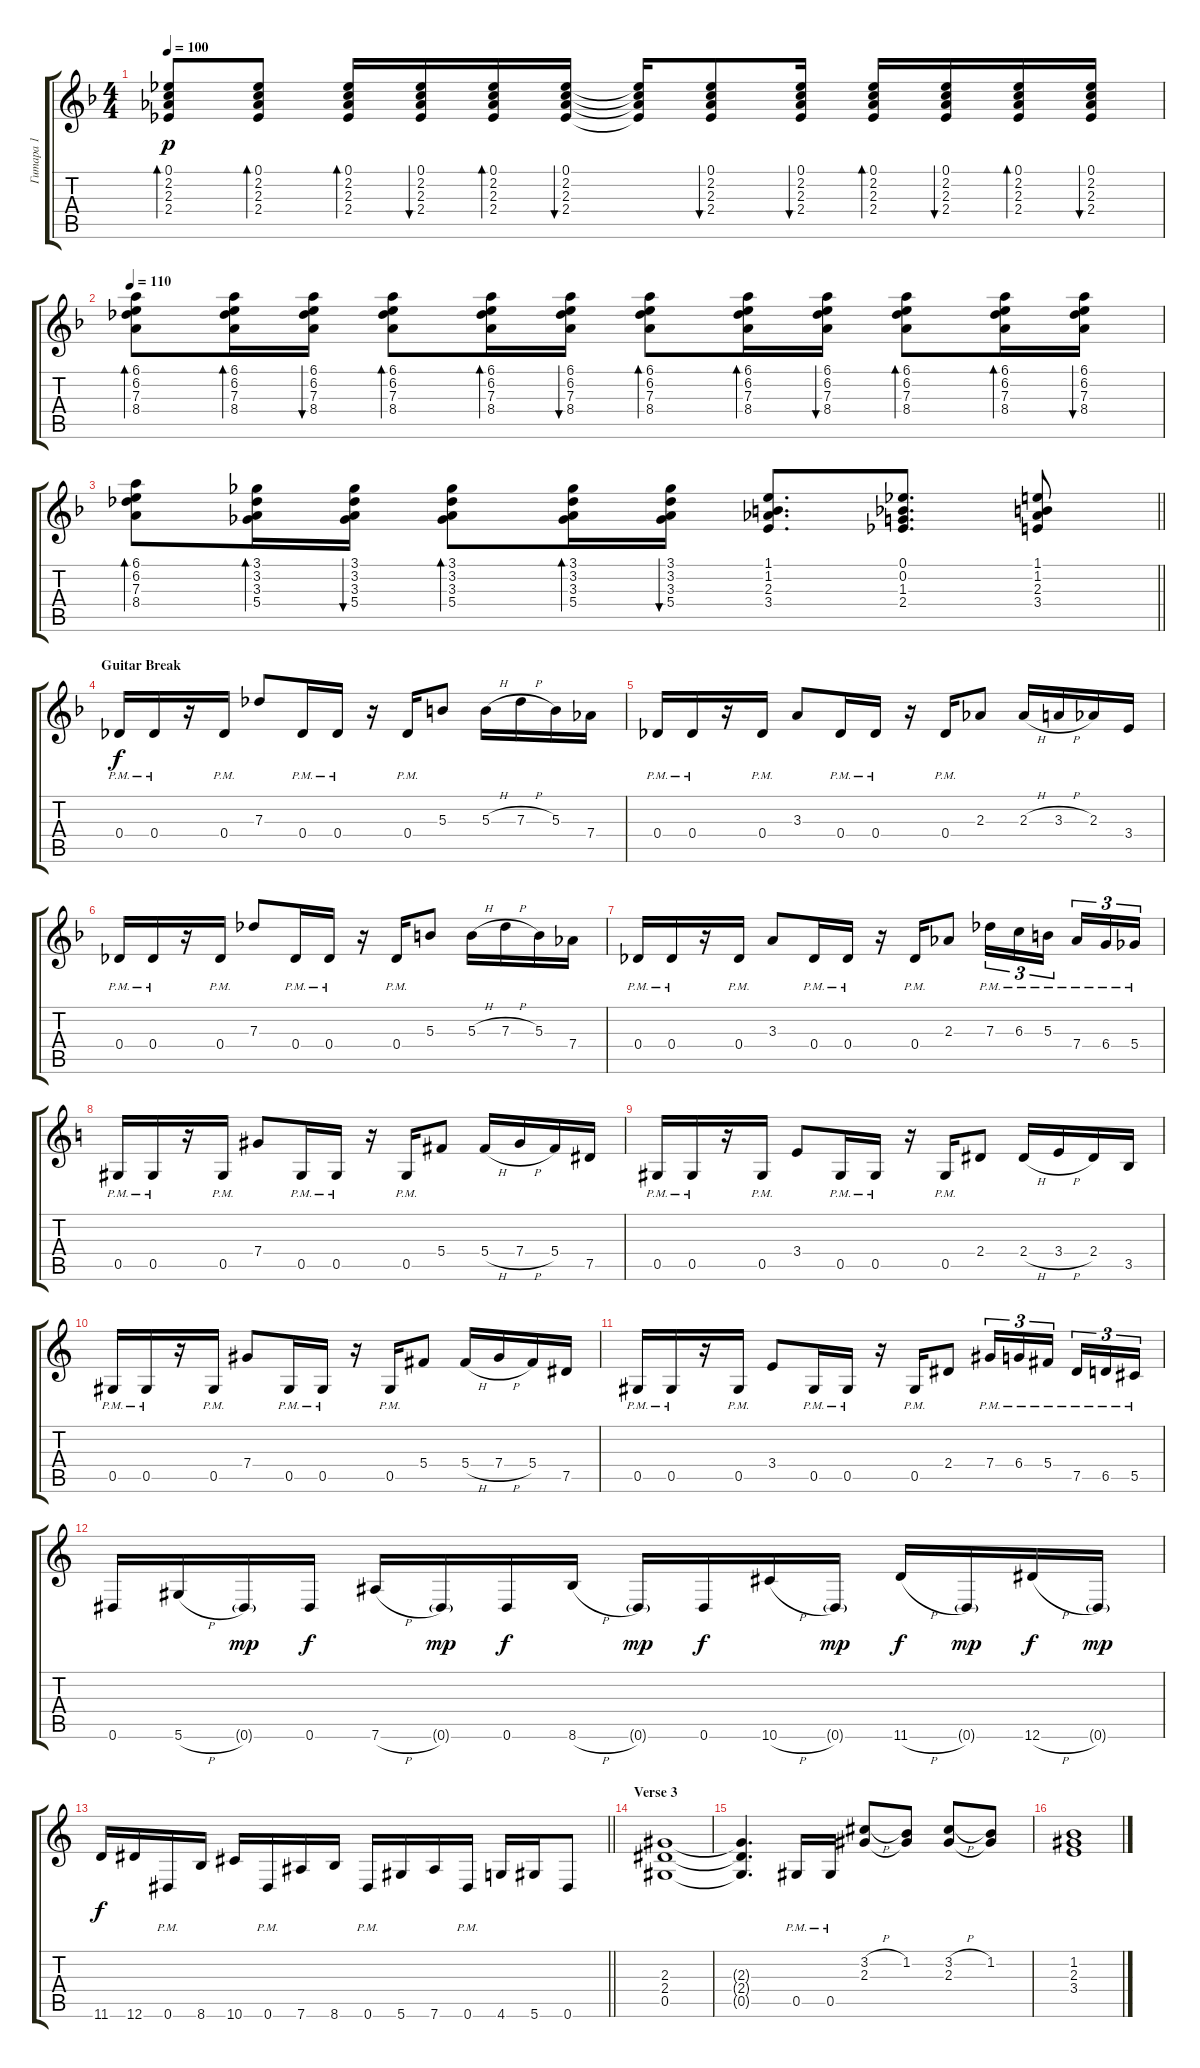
\track ("Гитара 1" "Гитара 1") {instrument distortionguitar}
\staff {score tabs}
\tuning (Eb4 Bb3 Gb3 Db3 Ab2 Eb2) {hide}
\ts (4 4)
\tempo 100
\clef g2
\ks dminor
(0.1 2.2 2.3 2.4).8{bd 60 dy p} (0.1 2.2 2.3 2.4).8{bd 60} (0.1 2.2 2.3 2.4).16{bd 60} (0.1 2.2 2.3 2.4).16{bu 60} (0.1 2.2 2.3 2.4).16{bd 60} (0.1 2.2 2.3 2.4).16{bu 60} (0.1{t} 2.2{t} 2.3{t} 2.4{t}).16 (0.1 2.2 2.3 2.4).8{bu 60} (0.1 2.2 2.3 2.4).16{bu 60} (0.1 2.2 2.3 2.4).16{bd 60} (0.1 2.2 2.3 2.4).16{bu 60} (0.1 2.2 2.3 2.4).16{bd 60} (0.1 2.2 2.3 2.4).16{bu 60} |
\tempo 110
(6.1 6.2 7.3 8.4).8{bd 60} (6.1 6.2 7.3 8.4).16{bd 60} (6.1 6.2 7.3 8.4).16{bu 60} (6.1 6.2 7.3 8.4).8{bd 60} (6.1 6.2 7.3 8.4).16{bd 60} (6.1 6.2 7.3 8.4).16{bu 60} (6.1 6.2 7.3 8.4).8{bd 60} (6.1 6.2 7.3 8.4).16{bd 60} (6.1 6.2 7.3 8.4).16{bu 60} (6.1 6.2 7.3 8.4).8{bd 60} (6.1 6.2 7.3 8.4).16{bd 60} (6.1 6.2 7.3 8.4).16{bu 60} |
\barLineRight lightlight
(6.1 6.2 7.3 8.4).8{bd 60} (3.1 3.2 3.3 5.4).16{bd 60} (3.1 3.2 3.3 5.4).16{bu 60} (3.1 3.2 3.3 5.4).8{bd 60} (3.1 3.2 3.3 5.4).16{bd 60} (3.1 3.2 3.3 5.4).16{bu 60} (1.1 1.2 2.3 3.4).8{d} (0.1 0.2 1.3 2.4).8{d} (1.1 1.2 2.3 3.4).8 |
\section ("" "Guitar Break")
0.4{pm}.16{dy f volume 8 instrument distortionguitar} 0.4{pm}.16 r.16 0.4{pm}.16 7.3.8 0.4{pm}.16 0.4{pm}.16 r.16 0.4{pm}.16 5.3.8 5.3{h}.16 7.3{h}.16 5.3.16 7.4.16 |
0.4{pm}.16 0.4{pm}.16 r.16 0.4{pm}.16 3.3.8 0.4{pm}.16 0.4{pm}.16 r.16 0.4{pm}.16 2.3.8 2.3{h}.16 3.3{h}.16 2.3.16 3.4.16 |
0.4{pm}.16 0.4{pm}.16 r.16 0.4{pm}.16 7.3.8 0.4{pm}.16 0.4{pm}.16 r.16 0.4{pm}.16 5.3.8 5.3{h}.16 7.3{h}.16 5.3.16 7.4.16 |
0.4{pm}.16 0.4{pm}.16 r.16 0.4{pm}.16 3.3.8 0.4{pm}.16 0.4{pm}.16 r.16 0.4{pm}.16 2.3.8 7.3{pm}.16{tu (3 2)} 6.3{pm}.16{tu (3 2)} 5.3{pm}.16{tu (3 2) beam splitsecondary} 7.4{pm}.16{tu (3 2)} 6.4{pm}.16{tu (3 2)} 5.4{pm}.16{tu (3 2)} |
\ks aminor
0.5{pm}.16 0.5{pm}.16 r.16 0.5{pm}.16 7.4.8 0.5{pm}.16 0.5{pm}.16 r.16 0.5{pm}.16 5.4.8 5.4{h}.16 7.4{h}.16 5.4.16 7.5.16 |
0.5{pm}.16 0.5{pm}.16 r.16 0.5{pm}.16 3.4.8 0.5{pm}.16 0.5{pm}.16 r.16 0.5{pm}.16 2.4.8 2.4{h}.16 3.4{h}.16 2.4.16 3.5.16 |
0.5{pm}.16 0.5{pm}.16 r.16 0.5{pm}.16 7.4.8 0.5{pm}.16 0.5{pm}.16 r.16 0.5{pm}.16 5.4.8 5.4{h}.16 7.4{h}.16 5.4.16 7.5.16 |
0.5{pm}.16 0.5{pm}.16 r.16 0.5{pm}.16 3.4.8 0.5{pm}.16 0.5{pm}.16 r.16 0.5{pm}.16 2.4.8 7.4{pm}.16{tu (3 2)} 6.4{pm}.16{tu (3 2)} 5.4{pm}.16{tu (3 2) beam splitsecondary} 7.5{pm}.16{tu (3 2)} 6.5{pm}.16{tu (3 2)} 5.5{pm}.16{tu (3 2)} |
0.6.16 5.6{h}.16 0.6{g}.16{dy mp} 0.6.16{dy f} 7.6{h}.16 0.6{g}.16{dy mp} 0.6.16{dy f} 8.6{h}.16 0.6{g}.16{dy mp} 0.6.16{dy f} 10.6{h}.16 0.6{g}.16{dy mp} 11.6{h}.16{dy f} 0.6{g}.16{dy mp} 12.6{h}.16{dy f} 0.6{g}.16{dy mp} |
\barLineRight lightlight
11.6.16{dy f} 12.6.16 0.6{pm}.16 8.6.16 10.6.16 0.6{pm}.16 7.6.16 8.6.16 0.6{pm}.16 5.6.16 7.6.16 0.6{pm}.16 4.6.16 5.6.16 0.6.8 |
\section ("" "Verse 3")
\ks c
(2.3 2.4 0.5).1 |
(2.3{t} 2.4{t} 0.5{t}).4{d} 0.5{pm}.16 0.5{pm}.16 (3.2{h} 2.3).8 (1.2 2.3{t}).8 (3.2{h} 2.3).8 (1.2 2.3{t}).8 |
(1.2 2.3 3.4).1
